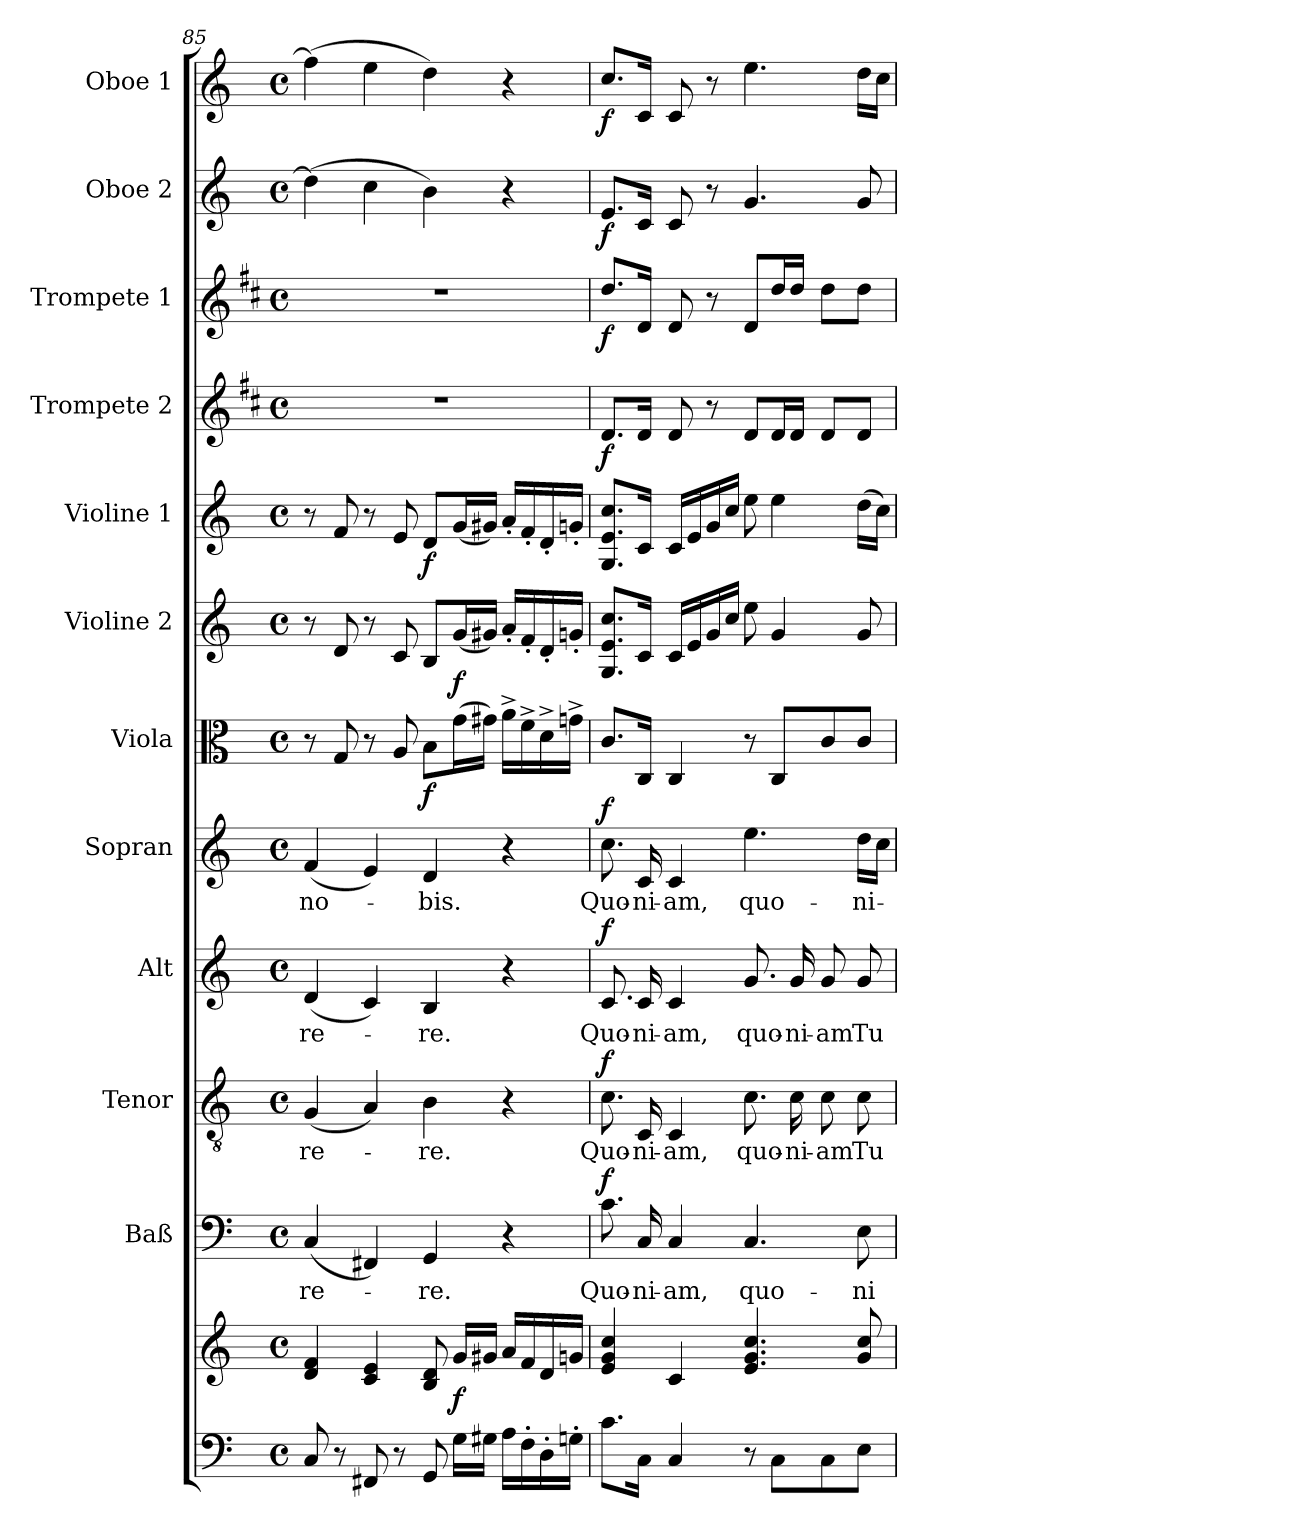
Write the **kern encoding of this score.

**kern	**kern	**dynam	**kern	**text	**dynam	**kern	**text	**dynam	**kern	**text	**dynam	**kern	**text	**dynam	**kern	**dynam	**kern	**dynam	**kern	**dynam	**kern	**dynam	**kern	**dynam	**kern	**dynam	**kern	**dynam
*part12	*part12	*part12	*part11	*part11	*part11	*part10	*part10	*part10	*part9	*part9	*part9	*part8	*part8	*part8	*part7	*part7	*part6	*part6	*part5	*part5	*part4	*part4	*part3	*part3	*part2	*part2	*part1	*part1
*staff13	*staff12	*staff12/13	*staff11	*staff11	*staff11	*staff10	*staff10	*staff10	*staff9	*staff9	*staff9	*staff8	*staff8	*staff8	*staff7	*staff7	*staff6	*staff6	*staff5	*staff5	*staff4	*staff4	*staff3	*staff3	*staff2	*staff2	*staff1	*staff1
*	*	*	*I"Baß	*	*	*I"Tenor	*	*	*I"Alt	*	*	*I"Sopran	*	*	*I"Viola	*	*I"Violine 2	*	*I"Violine 1	*	*I"Trompete 2	*	*I"Trompete 1	*	*I"Oboe 2	*	*I"Oboe 1	*
*	*	*	*I'Baß	*	*	*I'Ten	*	*	*I'Alt	*	*	*I'Sop	*	*	*I'Vla.	*	*I'Vln. 2	*	*I'Vln. 1	*	*I'Trp. 2	*	*I'Trp. 1	*	*I'Ob. 2	*	*I'Ob. 1	*
*clefF4	*clefG2	*	*clefF4	*	*	*clefGv2	*	*	*clefG2	*	*	*clefG2	*	*	*clefC3	*	*clefG2	*	*clefG2	*	*clefG2	*	*clefG2	*	*clefG2	*	*clefG2	*
*	*	*	*	*	*	*	*	*	*	*	*	*	*	*	*	*	*	*	*	*	*ITrd1c2	*	*ITrd1c2	*	*	*	*	*
*k[]	*k[]	*	*k[]	*	*	*k[]	*	*	*k[]	*	*	*k[]	*	*	*k[]	*	*k[]	*	*k[]	*	*k[]	*	*k[]	*	*k[]	*	*k[]	*
*C:	*C:	*	*C:	*	*	*C:	*	*	*C:	*	*	*C:	*	*	*C:	*	*C:	*	*C:	*	*C:	*	*C:	*	*C:	*	*C:	*
*M4/4	*M4/4	*	*M4/4	*	*	*M4/4	*	*	*M4/4	*	*	*M4/4	*	*	*M4/4	*	*M4/4	*	*M4/4	*	*M4/4	*	*M4/4	*	*M4/4	*	*M4/4	*
*met(c)	*met(c)	*	*met(c)	*	*	*met(c)	*	*	*met(c)	*	*	*met(c)	*	*	*met(c)	*	*met(c)	*	*met(c)	*	*met(c)	*	*met(c)	*	*met(c)	*	*met(c)	*
=85	=85	=85	=85	=85	=85	=85	=85	=85	=85	=85	=85	=85	=85	=85	=85	=85	=85	=85	=85	=85	=85	=85	=85	=85	=85	=85	=85	=85
!	!	!	!	!LO:LY:b	!	!	!LO:LY:b	!	!	!LO:LY:b	!	!	!LO:LY:b	!	!	!	!	!	!	!	!	!	!	!	!	!	!	!
8C/	4d/ 4f/	.	(<4C/	-re-	.	(<4G/	-re-	.	(<4d/	-re-	.	(<4f/	no-	.	8r	.	8r	.	8r	.	1r	.	1r	.	(>4dd\]	.	(>4ff\]	.
8r	.	.	.	.	.	.	.	.	.	.	.	.	.	.	8G/	.	8d/	.	8f/	.	.	.	.	.	.	.	.	.
8FF#X/	4c/ 4e/	.	4FF#X/)	.	.	4A/)	.	.	4c/)	.	.	4e/)	.	.	8r	.	8r	.	8r	.	.	.	.	.	4cc\	.	4ee\	.
8r	.	.	.	.	.	.	.	.	.	.	.	.	.	.	8A/	.	8c/	.	8e/	.	.	.	.	.	.	.	.	.
!	!	!	!	!LO:LY:b	!	!	!LO:LY:b	!	!	!LO:LY:b	!	!	!LO:LY:b	!	!	!LO:DY:b	!	!	!	!LO:DY:b	!	!	!	!	!	!	!	!
8GG/	8B/ 8d/	.	4GG/	-re.	.	4B\	-re.	.	4B/	-re.	.	4d/	-bis.	.	8B\L	f	8B/L	.	8d/L	f	.	.	.	.	4b\)	.	4dd\)	.
!	!	!LO:DY:b	!	!	!	!	!	!	!	!	!	!	!	!	!	!	!	!LO:DY:b	!	!	!	!	!	!	!	!	!	!
16G\LL	16g/LL	f	.	.	.	.	.	.	.	.	.	.	.	.	(>16g\L	.	(<16g/L	f	(<16g/L	.	.	.	.	.	.	.	.	.
16G#X\JJ	16g#X/JJ	.	.	.	.	.	.	.	.	.	.	.	.	.	16g#X\JJ)	.	16g#X/JJ)	.	16g#X/JJ)	.	.	.	.	.	.	.	.	.
16A\LL	16a/LL	.	4r	.	.	4r	.	.	4r	.	.	4r	.	.	16a^>\LL	.	16a'</LL	.	16a'</LL	.	.	.	.	.	4r	.	4r	.
16F'>\	16f/	.	.	.	.	.	.	.	.	.	.	.	.	.	16f^>\	.	16f'</	.	16f'</	.	.	.	.	.	.	.	.	.
16D'>\	16d/	.	.	.	.	.	.	.	.	.	.	.	.	.	16d^>\	.	16d'</	.	16d'</	.	.	.	.	.	.	.	.	.
16Gn'>\JJ	16gn/JJ	.	.	.	.	.	.	.	.	.	.	.	.	.	16gn^>\JJ	.	16gn'</JJ	.	16gn'</JJ	.	.	.	.	.	.	.	.	.
!!LO:PB:g=z
=86	=86	=86	=86	=86	=86	=86	=86	=86	=86	=86	=86	=86	=86	=86	=86	=86	=86	=86	=86	=86	=86	=86	=86	=86	=86	=86	=86	=86
!	!	!	!	!LO:LY:b	!LO:DY:a	!	!LO:LY:b	!LO:DY:a	!	!LO:LY:b	!LO:DY:a	!	!LO:LY:b	!LO:DY:a	!	!	!	!	!	!	!	!LO:DY:b	!	!LO:DY:b	!	!LO:DY:b	!	!LO:DY:b
8.c\L	4e/ 4g/ 4cc/	.	8.c\	Quo-	f	8.c\	Quo-	f	8.c/	Quo-	f	8.cc\	Quo-	f	8.c/L	.	8.G/ 8.e/ 8.cc/L	.	8.G/ 8.e/ 8.cc/L	.	8.c/L	f	8.cc/L	f	8.e/L	f	8.cc/L	f
!	!	!	!	!LO:LY:b	!	!	!LO:LY:b	!	!	!LO:LY:b	!	!	!LO:LY:b	!	!	!	!	!	!	!	!	!	!	!	!	!	!	!
16C\Jk	.	.	16C/	-ni-	.	16C/	-ni-	.	16c/	-ni-	.	16c/	-ni-	.	16C/Jk	.	16c/Jk	.	16c/Jk	.	16c/Jk	.	16c/Jk	.	16c/Jk	.	16c/Jk	.
!	!	!	!	!LO:LY:b	!	!	!LO:LY:b	!	!	!LO:LY:b	!	!	!LO:LY:b	!	!	!	!	!	!	!	!	!	!	!	!	!	!	!
4C/	4c/	.	4C/	-am,	.	4C/	-am,	.	4c/	-am,	.	4c/	-am,	.	4C/	.	16c/LL	.	16c/LL	.	8c/	.	8c/	.	8c/	.	8c/	.
.	.	.	.	.	.	.	.	.	.	.	.	.	.	.	.	.	16e/	.	16e/	.	.	.	.	.	.	.	.	.
.	.	.	.	.	.	.	.	.	.	.	.	.	.	.	.	.	16g/	.	16g/	.	8r	.	8r	.	8r	.	8r	.
.	.	.	.	.	.	.	.	.	.	.	.	.	.	.	.	.	16cc/JJ	.	16cc/JJ	.	.	.	.	.	.	.	.	.
!	!	!	!	!LO:LY:b	!	!	!LO:LY:b	!	!	!LO:LY:b	!	!	!LO:LY:b	!	!	!	!	!	!	!	!	!	!	!	!	!	!	!
8r	4.e/ 4.g/ 4.cc/	.	4.C/	quo-	.	8.c\	quo-	.	8.g/	quo-	.	4.ee\	quo-	.	8r	.	8ee\	.	8ee\	.	8c/L	.	8c/L	.	4.g/	.	4.ee\	.
8C\L	.	.	.	.	.	.	.	.	.	.	.	.	.	.	8C/L	.	4g/	.	4ee\	.	16c/L	.	16cc/L	.	.	.	.	.
!	!	!	!	!	!	!	!LO:LY:b	!	!	!LO:LY:b	!	!	!	!	!	!	!	!	!	!	!	!	!	!	!	!	!	!
.	.	.	.	.	.	16c\	-ni-	.	16g/	-ni-	.	.	.	.	.	.	.	.	.	.	16c/JJ	.	16cc/JJ	.	.	.	.	.
!	!	!	!	!	!	!	!LO:LY:b	!	!	!LO:LY:b	!	!	!	!	!	!	!	!	!	!	!	!	!	!	!	!	!	!
8C\	.	.	.	.	.	8c\	-am	.	8g/	-am	.	.	.	.	8c/	.	.	.	.	.	8c/L	.	8cc\L	.	.	.	.	.
!	!	!	!	!LO:LY:b	!	!	!LO:LY:b	!	!	!LO:LY:b	!	!	!LO:LY:b	!	!	!	!	!	!	!	!	!	!	!	!	!	!	!
8E\J	8g/ 8cc/	.	8E\	-ni-	.	8c\	Tu	.	8g/	Tu	.	16dd\LL	-ni-	.	8c/J	.	8g/	.	(>16dd\LL	.	8c/J	.	8cc\J	.	8g/	.	16dd\LL	.
.	.	.	.	.	.	.	.	.	.	.	.	16cc\JJ	.	.	.	.	.	.	16cc\JJ)	.	.	.	.	.	.	.	16cc\JJ	.
=	=	=	=	=	=	=	=	=	=	=	=	=	=	=	=	=	=	=	=	=	=	=	=	=	=	=	=	=
*-	*-	*-	*-	*-	*-	*-	*-	*-	*-	*-	*-	*-	*-	*-	*-	*-	*-	*-	*-	*-	*-	*-	*-	*-	*-	*-	*-	*-
